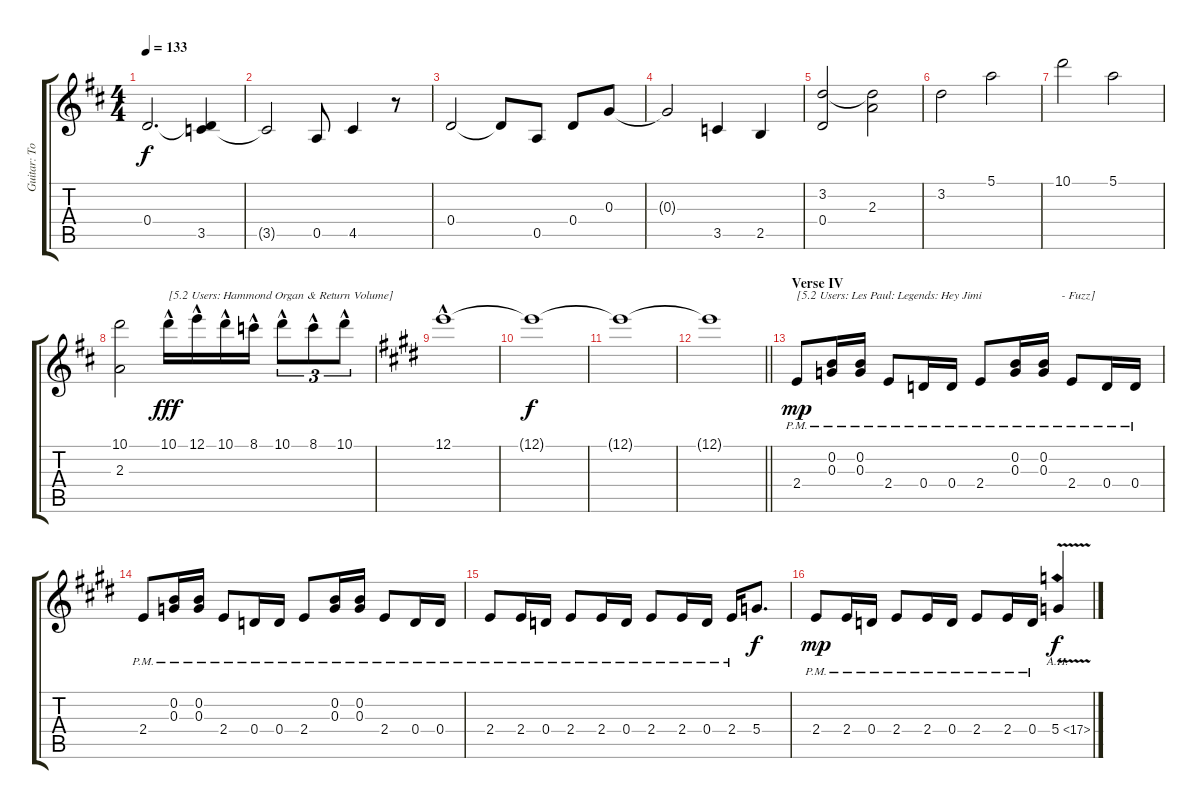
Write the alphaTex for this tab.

\track ("Guitar: Tony" "Guitar: To") {instrument distortionguitar}
\staff {score tabs}
\tuning (E4 B3 G3 D3 A2 E2) {hide}
\ts (4 4)
\tempo 133
\clef g2
\ks d
0.4.2{d dy f} (0.4{t} 3.5).4 |
3.5{t}.2 0.5.8 4.5.4 r.8 |
0.4.2 0.4{t}.8 0.5.8 0.4.8 0.3.8 |
0.3{t}.2 3.5.4 2.5.4 |
(3.2 0.4).2 (3.2{t} 2.3).2 |
3.2.2 5.1.2 |
10.1.2 5.1.2 |
(10.1 2.3).2 10.1{hac}.16{txt "[5.2 Users: Hammond Organ & Return Volume]" dy fff volume 16 instrument drawbarorgan} 12.1{hac}.16 10.1{hac}.16 8.1{hac}.16 10.1{hac}.8{tu (3 2)} 8.1{hac}.8{tu (3 2)} 10.1{hac}.8{tu (3 2)} |
\ks e
12.1{hac}.1{volume 1 instrument drawbarorgan} |
12.1{t}.1{dy f} |
12.1{t}.1 |
\barLineRight lightlight
12.1{t}.1 |
\section ("" "Verse IV")
2.4{pm}.8{txt "[5.2 Users: Les Paul: Legends: Hey Jimi" dy mp volume 13 instrument distortionguitar} (0.2{pm} 0.3{pm}).16 (0.2{pm} 0.3{pm}).16 2.4{pm}.8 0.4{pm}.16 0.4{pm}.16 2.4{pm}.8 (0.2{pm} 0.3{pm}).16 (0.2{pm} 0.3{pm}).16{txt "      - Fuzz]"} 2.4{pm}.8 0.4{pm}.16 0.4{pm}.16 |
2.4{pm}.8 (0.2{pm} 0.3{pm}).16 (0.2{pm} 0.3{pm}).16 2.4{pm}.8 0.4{pm}.16 0.4{pm}.16 2.4{pm}.8 (0.2{pm} 0.3{pm}).16 (0.2{pm} 0.3{pm}).16 2.4{pm}.8 0.4{pm}.16 0.4{pm}.16 |
2.4{pm}.8 2.4{pm}.16 0.4{pm}.16 2.4{pm}.8 2.4{pm}.16 0.4{pm}.16 2.4{pm}.8 2.4{pm}.16 0.4{pm}.16 2.4{pm}.16 5.4.8{d dy f} |
2.4{pm}.8{dy mp} 2.4{pm}.16 0.4{pm}.16 2.4{pm}.8 2.4{pm}.16 0.4{pm}.16 2.4{pm}.8 2.4{pm}.16 0.4{pm}.16 5.4{ah 12 v}.4{dy f}
